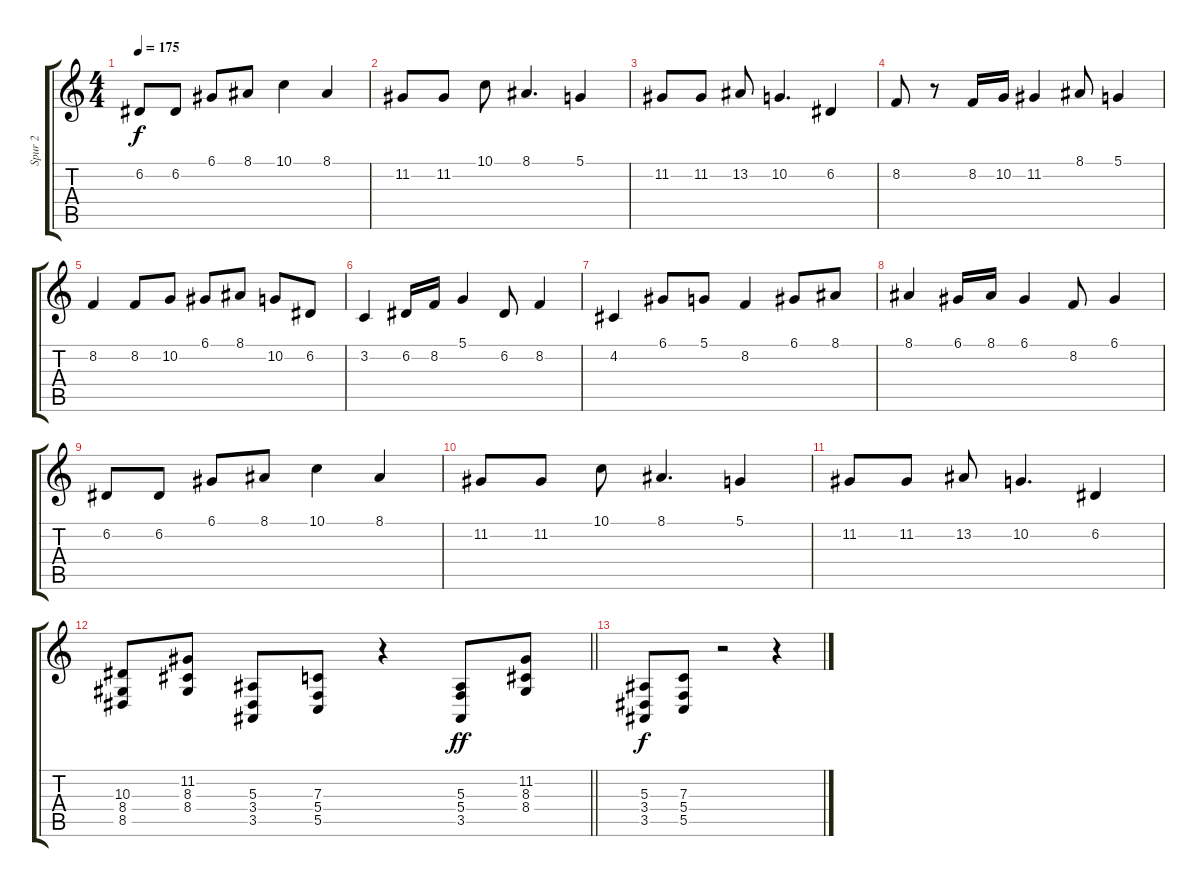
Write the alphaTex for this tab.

\track ("Spur 2" "Spur 2") {instrument accordion}
\staff {score tabs}
\tuning (D4 A3 F3 C3 G2 D2) {hide}
\ts (4 4)
\tempo 175
\clef g2
\ks c
6.2.8{dy f} 6.2.8 6.1.8 8.1.8 10.1.4 8.1.4 |
11.2.8 11.2.8 10.1.8 8.1.4{d} 5.1.4 |
11.2.8 11.2.8 13.2.8 10.2.4{d} 6.2.4 |
8.2.8 r.8 8.2.16 10.2.16 11.2.4 8.1.8 5.1.4 |
8.2.4 8.2.8 10.2.8 6.1.8 8.1.8 10.2.8 6.2.8 |
3.2.4 6.2.16 8.2.16 5.1.4 6.2.8 8.2.4 |
4.2.4 6.1.8 5.1.8 8.2.4 6.1.8 8.1.8 |
8.1.4 6.1.16 8.1.16 6.1.4 8.2.8 6.1.4 |
6.2.8 6.2.8 6.1.8 8.1.8 10.1.4 8.1.4 |
11.2.8 11.2.8 10.1.8 8.1.4{d} 5.1.4 |
11.2.8 11.2.8 13.2.8 10.2.4{d} 6.2.4 |
\barLineRight lightlight
(10.3 8.4 8.5).8{instrument choiraahs} (11.2 8.3 8.4).8 (5.3 3.4 3.5).8 (7.3 5.4 5.5).8 r.4 (5.3 5.4 3.5).8{dy ff} (11.2 8.3 8.4).8 |
(5.3 3.4 3.5).8{dy f} (7.3 5.4 5.5).8 r.2 r.4
